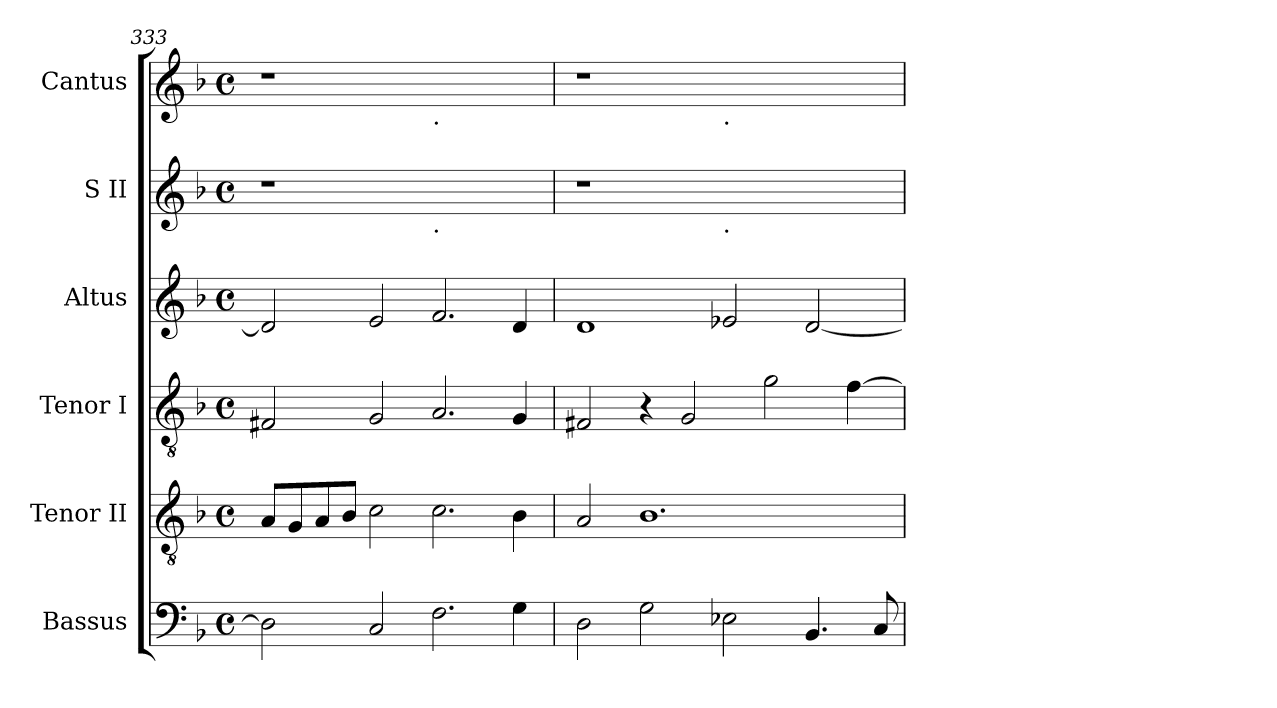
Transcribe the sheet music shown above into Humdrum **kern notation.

**kern	**kern	**kern	**kern	**kern	**kern
*part6	*part5	*part4	*part3	*part2	*part1
*staff6	*staff5	*staff4	*staff3	*staff2	*staff1
*I"Bassus	*I"Tenor II	*I"Tenor I	*I"Altus	*I"S II	*I"Cantus
*I'B	*I'T II	*I'T I	*I'A	*	*
*clefF4	*clefGv2	*clefGv2	*clefG2	*clefG2	*clefG2
*k[b-]	*k[b-]	*k[b-]	*k[b-]	*k[b-]	*k[b-]
*F:	*F:	*F:	*F:	*F:	*F:
*M4/4	*M4/4	*M4/4	*M4/4	*M4/4	*M4/4
*met(c)	*met(c)	*met(c)	*met(c)	*met(c)	*met(c)
=333	=333	=333	=333	=333	=333
2D\]	8A/L	2F#/	2d/]	1r	1r
.	8G/	.	.	.	.
.	8A/	.	.	.	.
.	8B-/J	.	.	.	.
2C/	2c\	2G/	2e/	.	.
!	!	!	!	!	!LO:TX:b:t=.
!	!	!	!	!LO:TX:b:t=.	!
2.F\	2.c\	2.A/	2.f/	1ryy	1ryy
4G\	4B-\	4G/	4d/	.	.
=334	=334	=334	=334	=334	=334
2D\	2A/	2F#X/	1d	1r	1r
2G\	1.B-	4r	.	.	.
.	.	2G/	.	.	.
!	!	!	!	!	!LO:TX:b:t=.
!	!	!	!	!LO:TX:b:t=.	!
2E-X\	.	.	2e-X/	1ryy	1ryy
.	.	2g\	.	.	.
4.BB-/	.	.	[<2d/	.	.
.	.	[>4f\	.	.	.
8C/	.	.	.	.	.
=	=	=	=	=	=
*-	*-	*-	*-	*-	*-
